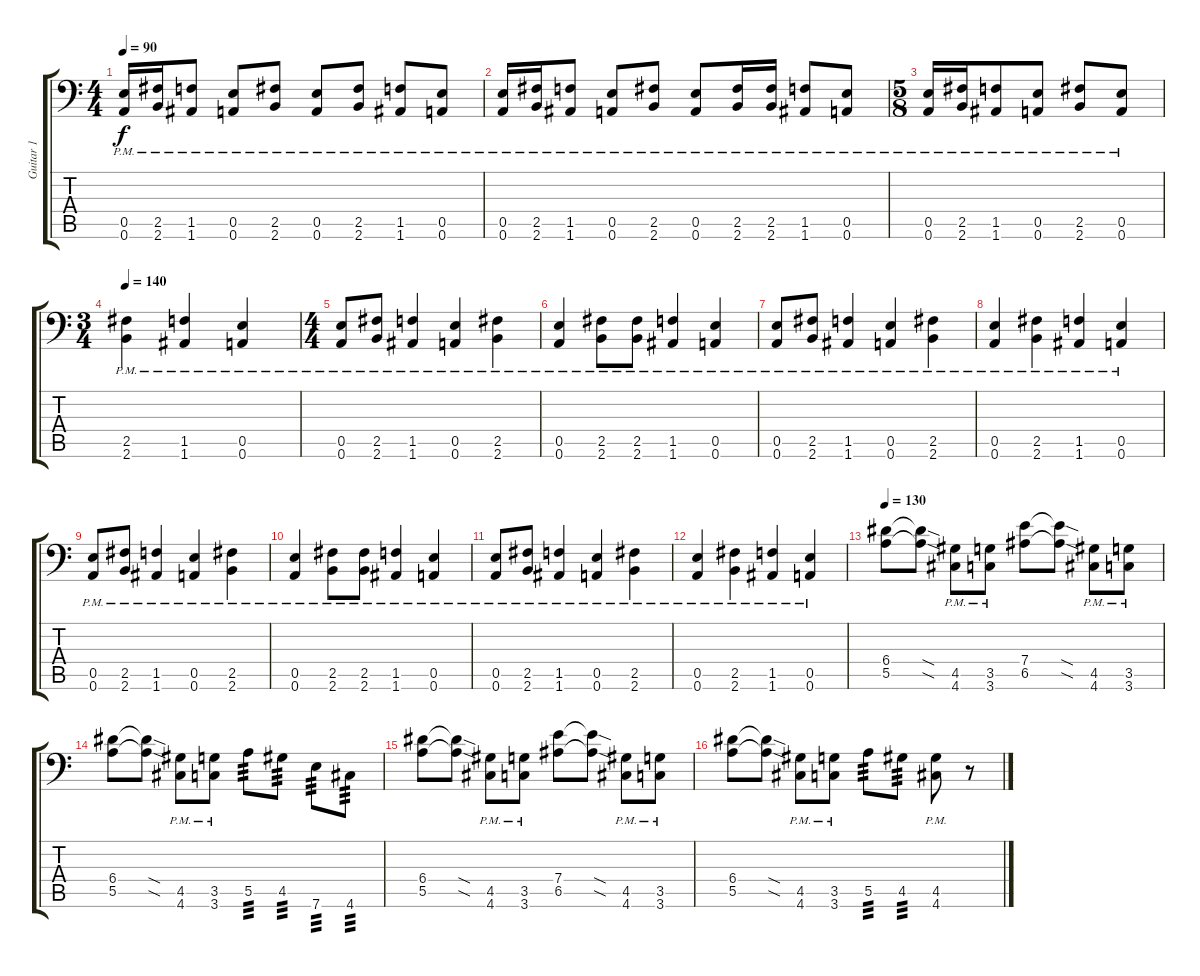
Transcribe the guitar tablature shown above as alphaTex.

\track ("Guitar 1" "Guitar 1") {instrument distortionguitar}
\staff {score tabs}
\tuning (B3 Gb3 D3 A2 E2 A1) {hide}
\ts (4 4)
\tempo 90
\clef f4
\ks c
(0.5{pm} 0.6{pm}).16{dy f} (2.5{pm} 2.6{pm}).16 (1.5{pm} 1.6{pm}).8 (0.5{pm} 0.6{pm}).8 (2.5{pm} 2.6{pm}).8 (0.5{pm} 0.6{pm}).8 (2.5{pm} 2.6{pm}).8 (1.5{pm} 1.6{pm}).8 (0.5{pm} 0.6{pm}).8 |
(0.5{pm} 0.6{pm}).16 (2.5{pm} 2.6{pm}).16 (1.5{pm} 1.6{pm}).8 (0.5{pm} 0.6{pm}).8 (2.5{pm} 2.6{pm}).8 (0.5{pm} 0.6{pm}).8 (2.5{pm} 2.6{pm}).16 (2.5{pm} 2.6{pm}).16 (1.5{pm} 1.6{pm}).8 (0.5{pm} 0.6{pm}).8 |
\ts (5 8)
(0.5{pm} 0.6{pm}).16 (2.5{pm} 2.6{pm}).16 (1.5{pm} 1.6{pm}).8 (0.5{pm} 0.6{pm}).8 (2.5{pm} 2.6{pm}).8 (0.5{pm} 0.6{pm}).8 |
\ts (3 4)
\tempo 140
(2.5{pm} 2.6{pm}).4 (1.5{pm} 1.6{pm}).4 (0.5{pm} 0.6{pm}).4 |
\ts (4 4)
(0.5{pm} 0.6{pm}).8 (2.5{pm} 2.6{pm}).8 (1.5{pm} 1.6{pm}).4 (0.5{pm} 0.6{pm}).4 (2.5{pm} 2.6{pm}).4 |
(0.5{pm} 0.6{pm}).4 (2.5{pm} 2.6{pm}).8 (2.5{pm} 2.6{pm}).8 (1.5{pm} 1.6{pm}).4 (0.5{pm} 0.6{pm}).4 |
(0.5{pm} 0.6{pm}).8 (2.5{pm} 2.6{pm}).8 (1.5{pm} 1.6{pm}).4 (0.5{pm} 0.6{pm}).4 (2.5{pm} 2.6{pm}).4 |
(0.5{pm} 0.6{pm}).4 (2.5{pm} 2.6{pm}).4 (1.5{pm} 1.6{pm}).4 (0.5{pm} 0.6{pm}).4 |
(0.5{pm} 0.6{pm}).8 (2.5{pm} 2.6{pm}).8 (1.5{pm} 1.6{pm}).4 (0.5{pm} 0.6{pm}).4 (2.5{pm} 2.6{pm}).4 |
(0.5{pm} 0.6{pm}).4 (2.5{pm} 2.6{pm}).8 (2.5{pm} 2.6{pm}).8 (1.5{pm} 1.6{pm}).4 (0.5{pm} 0.6{pm}).4 |
(0.5{pm} 0.6{pm}).8 (2.5{pm} 2.6{pm}).8 (1.5{pm} 1.6{pm}).4 (0.5{pm} 0.6{pm}).4 (2.5{pm} 2.6{pm}).4 |
(0.5{pm} 0.6{pm}).4 (2.5{pm} 2.6{pm}).4 (1.5{pm} 1.6{pm}).4 (0.5{pm} 0.6{pm}).4 |
\tempo 130
(6.4 5.5).8 (6.4{sod t} 5.5{sod t}).8 (4.5{pm} 4.6{pm}).8 (3.5{pm} 3.6{pm}).8 (7.4 6.5).8 (7.4{sod t} 6.5{sod t}).8 (4.5{pm} 4.6{pm}).8 (3.5{pm} 3.6{pm}).8 |
(6.4 5.5).8 (6.4{sod t} 5.5{sod t}).8 (4.5{pm} 4.6{pm}).8 (3.5{pm} 3.6{pm}).8 5.5.8{tp 3} 4.5.8{tp 3} 7.6.8{tp 3} 4.6.8{tp 3} |
(6.4 5.5).8 (6.4{sod t} 5.5{sod t}).8 (4.5{pm} 4.6{pm}).8 (3.5{pm} 3.6{pm}).8 (7.4 6.5).8 (7.4{sod t} 6.5{sod t}).8 (4.5{pm} 4.6{pm}).8 (3.5{pm} 3.6{pm}).8 |
(6.4 5.5).8 (6.4{sod t} 5.5{sod t}).8 (4.5{pm} 4.6{pm}).8 (3.5{pm} 3.6{pm}).8 5.5.8{tp 3} 4.5.8{tp 3} (4.5{pm} 4.6{pm}).8 r.8
